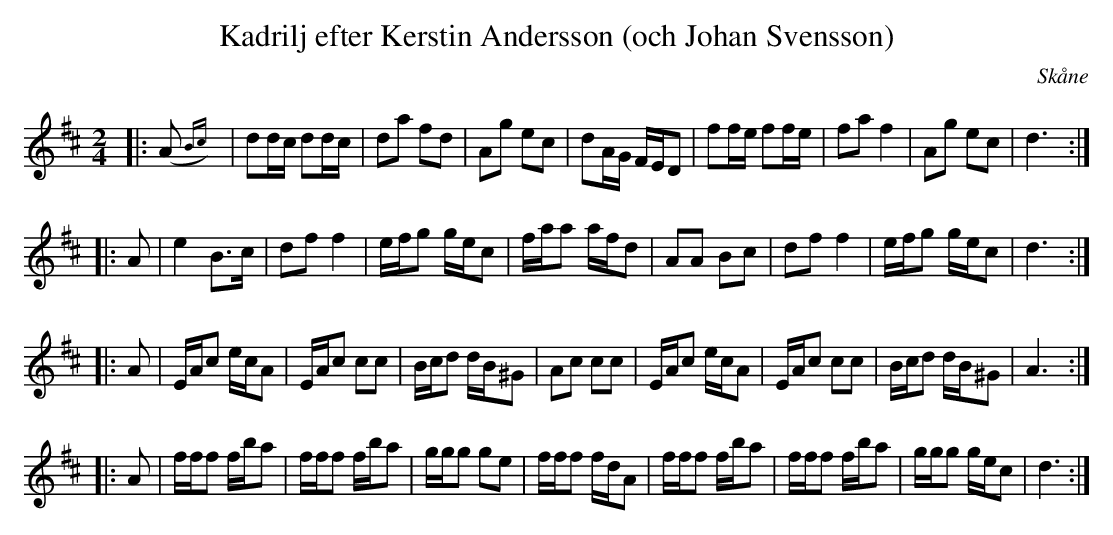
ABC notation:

X:1
T:Kadrilj efter Kerstin Andersson (och Johan Svensson)
O:Skåne
M:2/4
L:1/16
K:D
|: (A2{Bc}) | d2dc d2dc | d2a2 f2d2 | A2g2 e2c2 | d2AG FED2 | f2fe f2fe | f2a2 f4 | A2g2 e2c2 | d6 :|
|: A2 | e4 B3c | d2f2 f4 | efg2 gec2 | faa2 afd2| A2A2 B2c2 | d2f2 f4 | efg2 gec2 | d6 :|
|: A2 | EAc2 ecA2 | EAc2 c2c2 | Bcd2 dB^G2 | A2c2 c2c2 | EAc2 ecA2 | EAc2 c2c2 | Bcd2 dB^G2 | A6 :|
|: A2 | fff2 fba2 | fff2 fba2 | ggg2 g2e2 | fff2 fdA2 | fff2 fba2 | fff2 fba2 | ggg2 gec2 | d6 :|
